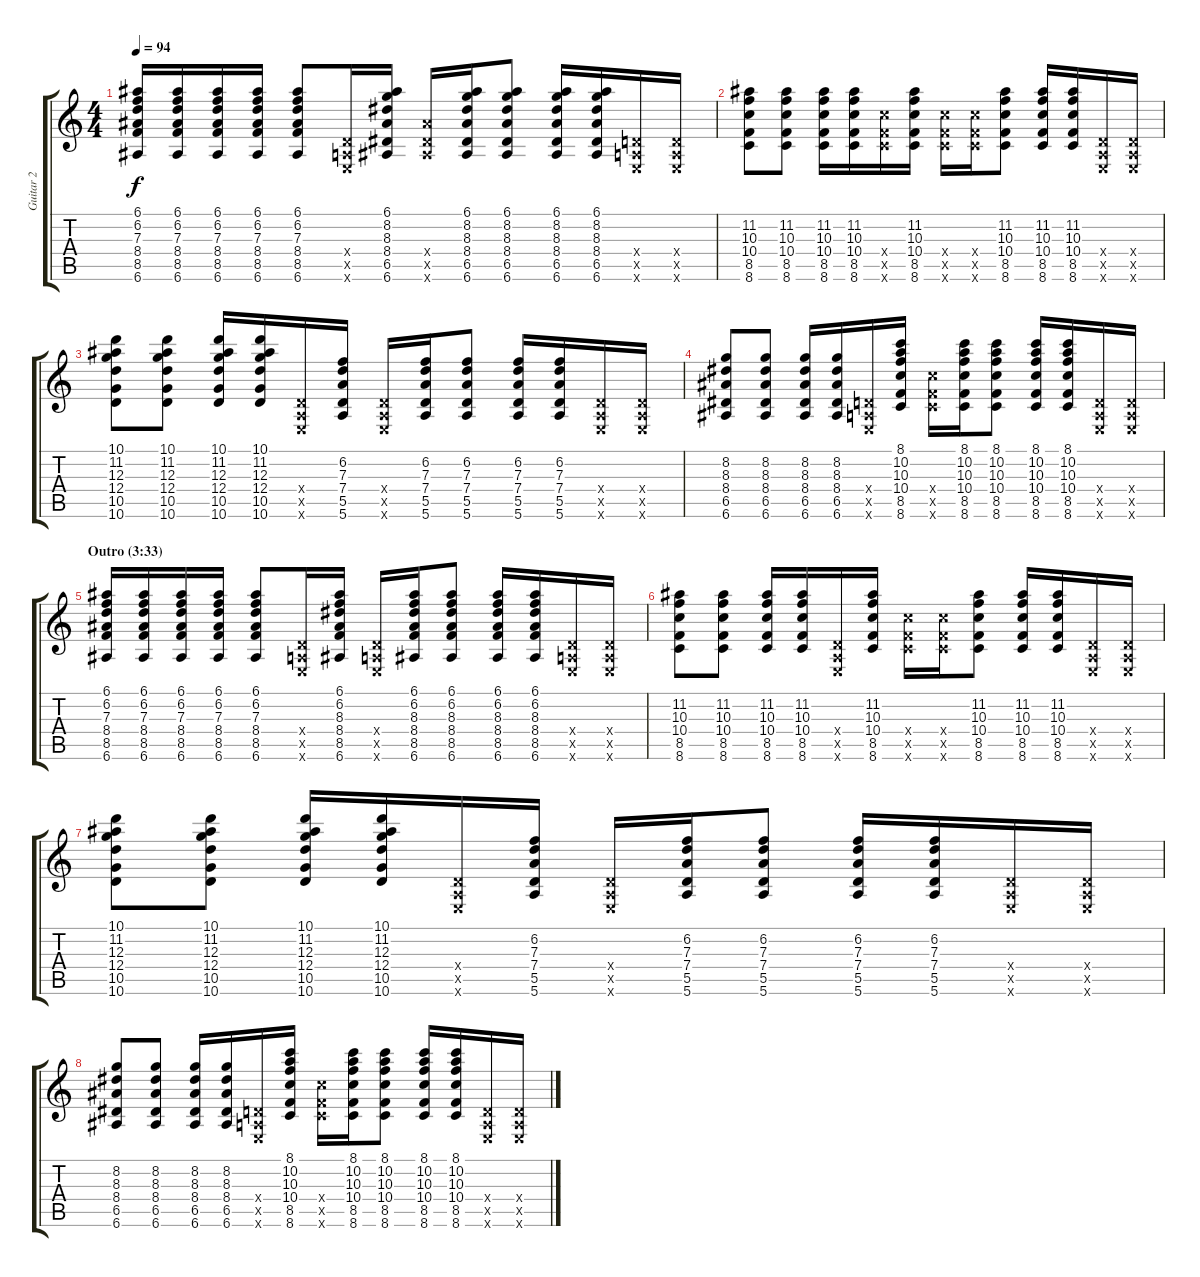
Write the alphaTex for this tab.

\track ("Guitar 2" "Guitar 2") {instrument distortionguitar}
\staff {score tabs}
\tuning (E4 B3 G3 D3 A2 E2) {hide}
\ts (4 4)
\tempo 94
\clef g2
\ks c
(6.1 6.2 7.3 8.4 8.5 6.6).16{dy f} (6.1 6.2 7.3 8.4 8.5 6.6).16 (6.1 6.2 7.3 8.4 8.5 6.6).16 (6.1 6.2 7.3 8.4 8.5 6.6).16 (6.1 6.2 7.3 8.4 8.5 6.6).8 (0.4{x} 0.5{x} 0.6{x}).16 (6.1 8.2 8.3 8.4 6.5 6.6).16 (8.4{x} 6.5{x} 6.6{x}).16 (6.1 8.2 8.3 8.4 6.5 6.6).16 (6.1 8.2 8.3 8.4 6.5 6.6).8 (6.1 8.2 8.3 8.4 6.5 6.6).16 (6.1 8.2 8.3 8.4 6.5 6.6).16 (0.4{x} 0.5{x} 0.6{x}).16 (0.4{x} 0.5{x} 0.6{x}).16 |
(11.2 10.3 10.4 8.5 8.6).8 (11.2 10.3 10.4 8.5 8.6).8 (11.2 10.3 10.4 8.5 8.6).16 (11.2 10.3 10.4 8.5 8.6).16 (10.4{x} 8.5{x} 8.6{x}).16 (11.2 10.3 10.4 8.5 8.6).16 (10.4{x} 8.5{x} 8.6{x}).16 (10.4{x} 8.5{x} 8.6{x}).16 (11.2 10.3 10.4 8.5 8.6).8 (11.2 10.3 10.4 8.5 8.6).16 (11.2 10.3 10.4 8.5 8.6).16 (0.4{x} 0.5{x} 0.6{x}).16 (0.4{x} 0.5{x} 0.6{x}).16 |
(10.1 11.2 12.3 12.4 10.5 10.6).8 (10.1 11.2 12.3 12.4 10.5 10.6).8 (10.1 11.2 12.3 12.4 10.5 10.6).16 (10.1 11.2 12.3 12.4 10.5 10.6).16 (0.4{x} 0.5{x} 0.6{x}).16 (6.2 7.3 7.4 5.5 5.6).16 (0.4{x} 0.5{x} 0.6{x}).16 (6.2 7.3 7.4 5.5 5.6).16 (6.2 7.3 7.4 5.5 5.6).8 (6.2 7.3 7.4 5.5 5.6).16 (6.2 7.3 7.4 5.5 5.6).16 (0.4{x} 0.5{x} 0.6{x}).16 (0.4{x} 0.5{x} 0.6{x}).16 |
(8.2 8.3 8.4 6.5 6.6).8 (8.2 8.3 8.4 6.5 6.6).8 (8.2 8.3 8.4 6.5 6.6).16 (8.2 8.3 8.4 6.5 6.6).16 (0.4{x} 0.5{x} 0.6{x}).16 (8.1 10.2 10.3 10.4 8.5 8.6).16 (10.4{x} 8.5{x} 8.6{x}).16 (8.1 10.2 10.3 10.4 8.5 8.6).16 (8.1 10.2 10.3 10.4 8.5 8.6).8 (8.1 10.2 10.3 10.4 8.5 8.6).16 (8.1 10.2 10.3 10.4 8.5 8.6).16 (0.4{x} 0.5{x} 0.6{x}).16 (0.4{x} 0.5{x} 0.6{x}).16 |
\section ("" "Outro (3:33)")
(6.1 6.2 7.3 8.4 8.5 6.6).16 (6.1 6.2 7.3 8.4 8.5 6.6).16 (6.1 6.2 7.3 8.4 8.5 6.6).16 (6.1 6.2 7.3 8.4 8.5 6.6).16 (6.1 6.2 7.3 8.4 8.5 6.6).8 (0.4{x} 0.5{x} 0.6{x}).16 (6.1 6.2 8.3 8.4 8.5 6.6).16 (0.4{x} 0.5{x} 0.6{x}).16 (6.1 6.2 8.3 8.4 8.5 6.6).16 (6.1 6.2 8.3 8.4 8.5 6.6).8 (6.1 6.2 8.3 8.4 8.5 6.6).16 (6.1 6.2 8.3 8.4 8.5 6.6).16 (0.4{x} 0.5{x} 0.6{x}).16 (0.4{x} 0.5{x} 0.6{x}).16 |
(11.2 10.3 10.4 8.5 8.6).8 (11.2 10.3 10.4 8.5 8.6).8 (11.2 10.3 10.4 8.5 8.6).16 (11.2 10.3 10.4 8.5 8.6).16 (0.4{x} 0.5{x} 0.6{x}).16 (11.2 10.3 10.4 8.5 8.6).16 (10.4{x} 8.5{x} 8.6{x}).16 (10.4{x} 8.5{x} 8.6{x}).16 (11.2 10.3 10.4 8.5 8.6).8 (11.2 10.3 10.4 8.5 8.6).16 (11.2 10.3 10.4 8.5 8.6).16 (0.4{x} 0.5{x} 0.6{x}).16 (0.4{x} 0.5{x} 0.6{x}).16 |
(10.1 11.2 12.3 12.4 10.5 10.6).8 (10.1 11.2 12.3 12.4 10.5 10.6).8 (10.1 11.2 12.3 12.4 10.5 10.6).16 (10.1 11.2 12.3 12.4 10.5 10.6).16 (0.4{x} 0.5{x} 0.6{x}).16 (6.2 7.3 7.4 5.5 5.6).16 (0.4{x} 0.5{x} 0.6{x}).16 (6.2 7.3 7.4 5.5 5.6).16 (6.2 7.3 7.4 5.5 5.6).8 (6.2 7.3 7.4 5.5 5.6).16 (6.2 7.3 7.4 5.5 5.6).16 (0.4{x} 0.5{x} 0.6{x}).16 (0.4{x} 0.5{x} 0.6{x}).16 |
(8.2 8.3 8.4 6.5 6.6).8 (8.2 8.3 8.4 6.5 6.6).8 (8.2 8.3 8.4 6.5 6.6).16 (8.2 8.3 8.4 6.5 6.6).16 (0.4{x} 0.5{x} 0.6{x}).16 (8.1 10.2 10.3 10.4 8.5 8.6).16 (10.4{x} 8.5{x} 8.6{x}).16 (8.1 10.2 10.3 10.4 8.5 8.6).16 (8.1 10.2 10.3 10.4 8.5 8.6).8 (8.1 10.2 10.3 10.4 8.5 8.6).16 (8.1 10.2 10.3 10.4 8.5 8.6).16 (0.4{x} 0.5{x} 0.6{x}).16 (0.4{x} 0.5{x} 0.6{x}).16
